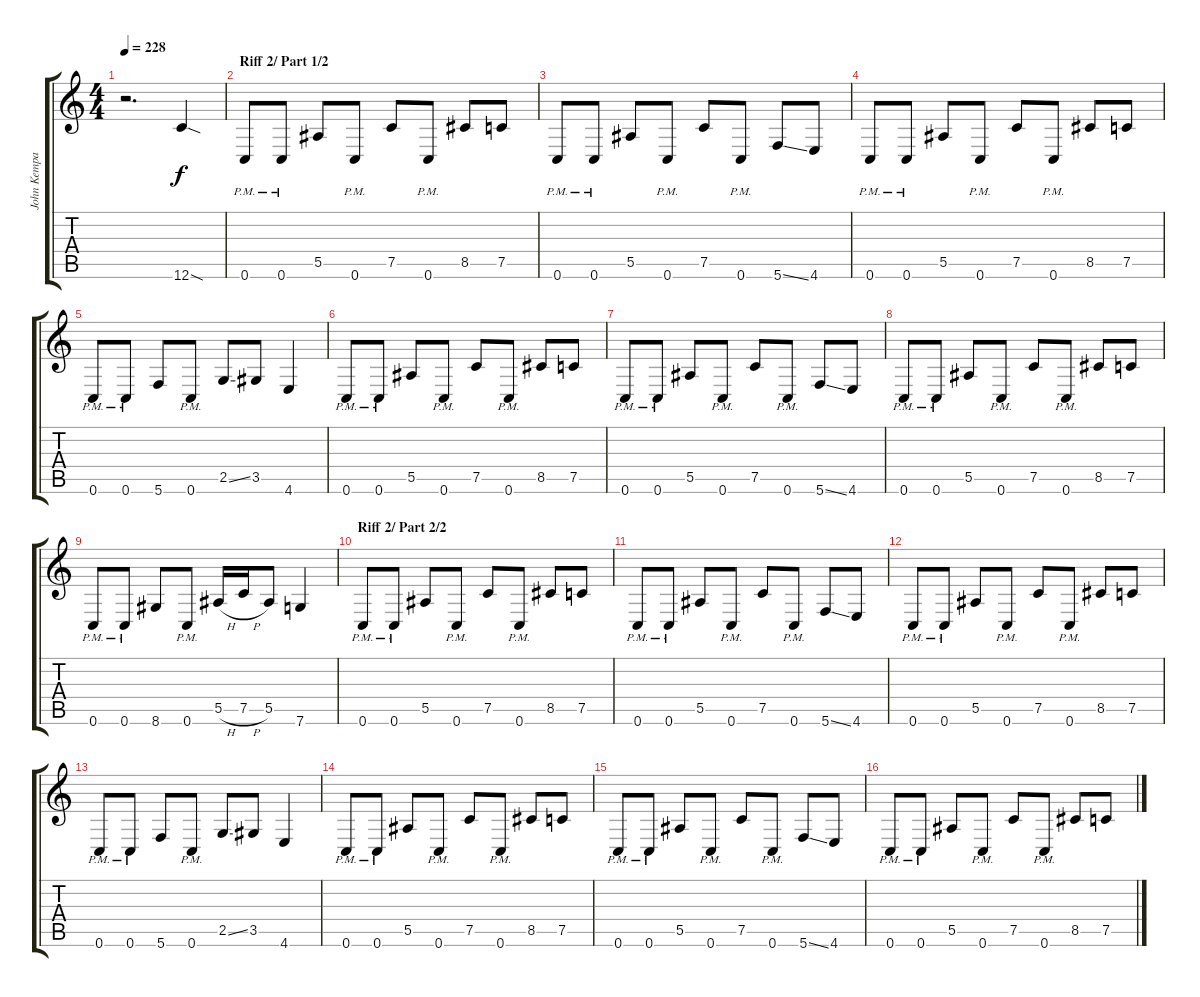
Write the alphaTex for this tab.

\track ("John Kempainen (Guitar)" "John Kempa") {instrument overdrivenguitar}
\staff {score tabs}
\tuning (C4 G3 Eb3 Bb2 F2 C2) {hide}
\ts (4 4)
\tempo 228
\clef g2
\ks c
r.2{d dy f} 12.6{sod}.4 |
\section ("" "Riff 2/ Part 1/2")
0.6{pm}.8 0.6{pm}.8 5.5.8 0.6{pm}.8 7.5.8 0.6{pm}.8 8.5.8 7.5.8 |
0.6{pm}.8 0.6{pm}.8 5.5.8 0.6{pm}.8 7.5.8 0.6{pm}.8 5.6{ss}.8 4.6.8 |
0.6{pm}.8 0.6{pm}.8 5.5.8 0.6{pm}.8 7.5.8 0.6{pm}.8 8.5.8 7.5.8 |
0.6{pm}.8 0.6{pm}.8 5.6.8 0.6{pm}.8 2.5{ss}.8 3.5.8 4.6.4 |
0.6{pm}.8 0.6{pm}.8 5.5.8 0.6{pm}.8 7.5.8 0.6{pm}.8 8.5.8 7.5.8 |
0.6{pm}.8 0.6{pm}.8 5.5.8 0.6{pm}.8 7.5.8 0.6{pm}.8 5.6{ss}.8 4.6.8 |
0.6{pm}.8 0.6{pm}.8 5.5.8 0.6{pm}.8 7.5.8 0.6{pm}.8 8.5.8 7.5.8 |
0.6{pm}.8 0.6{pm}.8 8.6.8 0.6{pm}.8 5.5{h}.16 7.5{h}.16 5.5.8 7.6.4 |
\section ("" "Riff 2/ Part 2/2")
0.6{pm}.8 0.6{pm}.8 5.5.8 0.6{pm}.8 7.5.8 0.6{pm}.8 8.5.8 7.5.8 |
0.6{pm}.8 0.6{pm}.8 5.5.8 0.6{pm}.8 7.5.8 0.6{pm}.8 5.6{ss}.8 4.6.8 |
0.6{pm}.8 0.6{pm}.8 5.5.8 0.6{pm}.8 7.5.8 0.6{pm}.8 8.5.8 7.5.8 |
0.6{pm}.8 0.6{pm}.8 5.6.8 0.6{pm}.8 2.5{ss}.8 3.5.8 4.6.4 |
0.6{pm}.8 0.6{pm}.8 5.5.8 0.6{pm}.8 7.5.8 0.6{pm}.8 8.5.8 7.5.8 |
0.6{pm}.8 0.6{pm}.8 5.5.8 0.6{pm}.8 7.5.8 0.6{pm}.8 5.6{ss}.8 4.6.8 |
0.6{pm}.8 0.6{pm}.8 5.5.8 0.6{pm}.8 7.5.8 0.6{pm}.8 8.5.8 7.5.8
